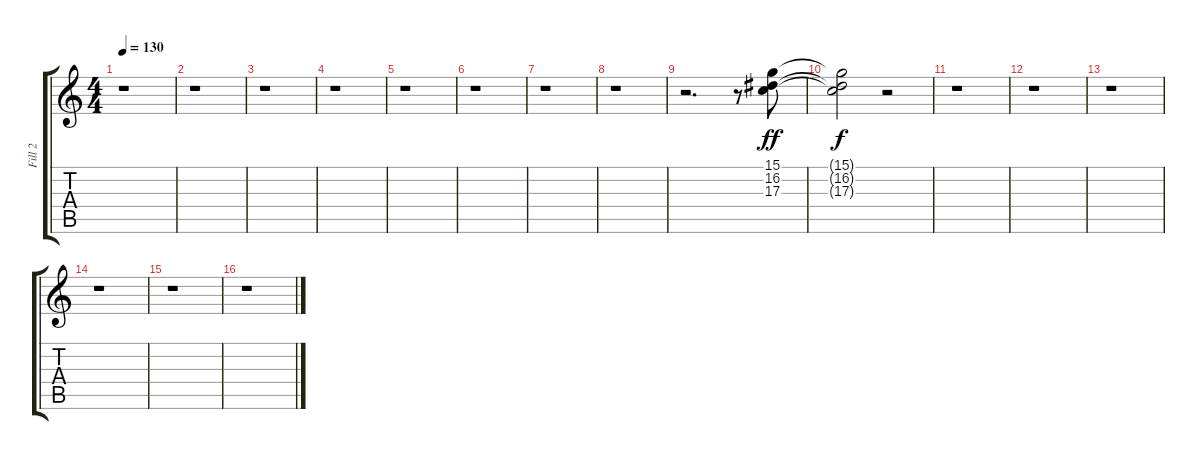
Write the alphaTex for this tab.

\track ("Fill 2" "Fill 2") {instrument ocarina}
\staff {score tabs}
\tuning (E4 B3 G3 D3 A2 E2) {hide}
\ts (4 4)
\tempo 130
\clef g2
\ks c
r.1{dy f} |
r.1 |
r.1 |
r.1 |
r.1 |
r.1 |
r.1 |
r.1 |
r.2{d} r.8 (15.1 16.2 17.3).8{dy ff volume 5 balance 8 instrument ocarina} |
(15.1{t} 16.2{t} 17.3{t}).2{dy f} r.2 |
r.1 |
r.1 |
r.1 |
r.1 |
r.1 |
r.1
